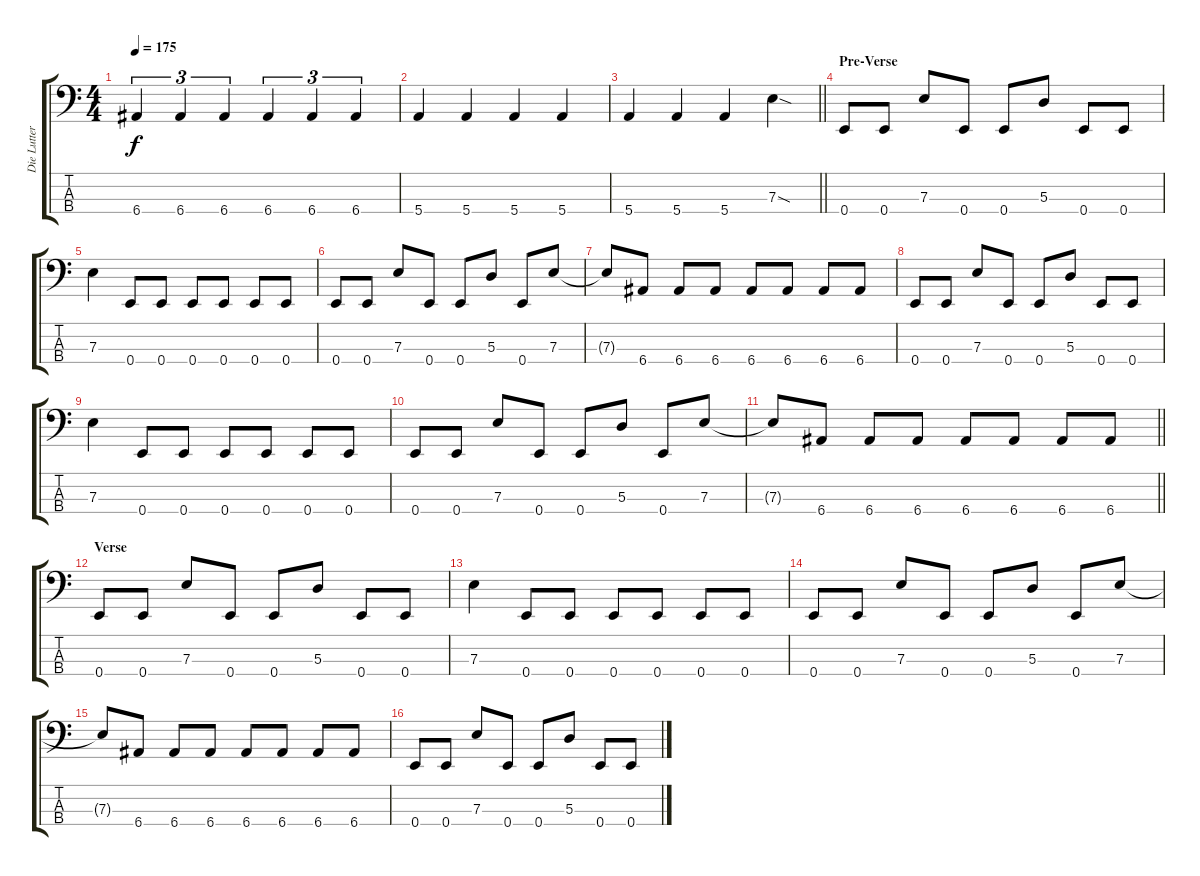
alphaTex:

\track ("Die Lutter" "Die Lutter") {instrument electricbasspick}
\staff {score tabs}
\tuning (G2 D2 A1 E1) {hide}
\ts (4 4)
\tempo 175
\clef f4
\ks c
6.4.4{tu (3 2) dy f} 6.4.4{tu (3 2)} 6.4.4{tu (3 2)} 6.4.4{tu (3 2)} 6.4.4{tu (3 2)} 6.4.4{tu (3 2)} |
5.4.4 5.4.4 5.4.4 5.4.4 |
\barLineRight lightlight
5.4.4 5.4.4 5.4.4 7.3{sod}.4 |
\section ("" "Pre-Verse")
0.4.8 0.4.8 7.3.8 0.4.8 0.4.8 5.3.8 0.4.8 0.4.8 |
7.3.4 0.4.8 0.4.8 0.4.8 0.4.8 0.4.8 0.4.8 |
0.4.8 0.4.8 7.3.8 0.4.8 0.4.8 5.3.8 0.4.8 7.3.8 |
7.3{t}.8 6.4.8 6.4.8 6.4.8 6.4.8 6.4.8 6.4.8 6.4.8 |
0.4.8 0.4.8 7.3.8 0.4.8 0.4.8 5.3.8 0.4.8 0.4.8 |
7.3.4 0.4.8 0.4.8 0.4.8 0.4.8 0.4.8 0.4.8 |
0.4.8 0.4.8 7.3.8 0.4.8 0.4.8 5.3.8 0.4.8 7.3.8 |
\barLineRight lightlight
7.3{t}.8 6.4.8 6.4.8 6.4.8 6.4.8 6.4.8 6.4.8 6.4.8 |
\section ("" "Verse")
0.4.8 0.4.8 7.3.8 0.4.8 0.4.8 5.3.8 0.4.8 0.4.8 |
7.3.4 0.4.8 0.4.8 0.4.8 0.4.8 0.4.8 0.4.8 |
0.4.8 0.4.8 7.3.8 0.4.8 0.4.8 5.3.8 0.4.8 7.3.8 |
7.3{t}.8 6.4.8 6.4.8 6.4.8 6.4.8 6.4.8 6.4.8 6.4.8 |
0.4.8 0.4.8 7.3.8 0.4.8 0.4.8 5.3.8 0.4.8 0.4.8
